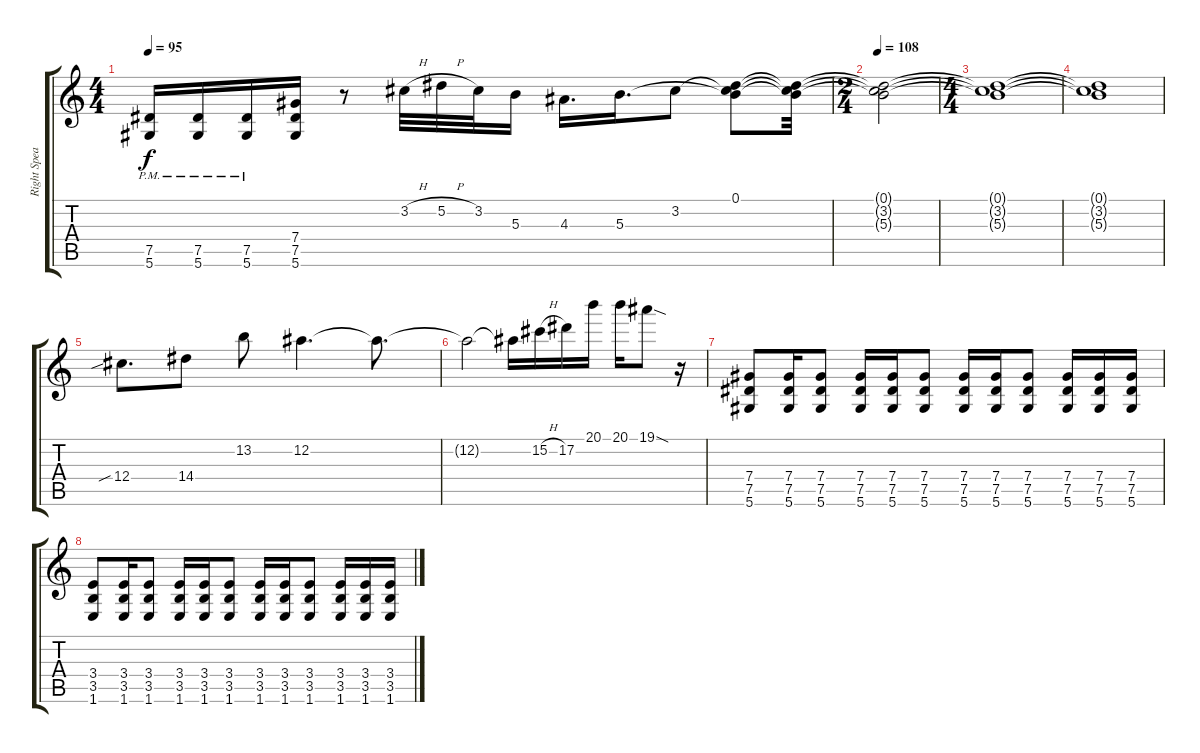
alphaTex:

\track ("Right Speaker 1" "Right Spea") {instrument distortionguitar}
\staff {score tabs}
\tuning (Eb4 Bb3 Gb3 Db3 Ab2 Eb2) {hide}
\ts (4 4)
\tempo 95
\clef g2
\ks c
(7.5{pm} 5.6{pm}).16{dy f} (7.5{pm} 5.6{pm}).16 (7.5{pm} 5.6{pm}).16 (7.4 7.5 5.6).16 r.8 3.2{h}.32 5.2{h}.32 3.2.32 5.3.16 4.3.16{d} 5.3.16{d} 3.2.8 (0.1 3.2{t} 5.3{t}).8 (0.1{t} 3.2{t} 5.3{t}).32 |
\ts (2 4)
\tempo 108
(0.1{t} 3.2{t} 5.3{t}).2 |
\ts (4 4)
(0.1{t} 3.2{t} 5.3{t}).1 |
(0.1{t} 3.2{t} 5.3{t}).1 |
12.4{sib}.8{d} 14.4.8 13.2.8 12.2.4{d} 12.2{t}.8{d} |
12.2{t}.2 12.2{t}.16 15.2{h}.16 17.2.16 20.1.16 20.1.16 19.1{sod}.8 r.16 |
(7.4 7.5 5.6).8 (7.4 7.5 5.6).16 (7.4 7.5 5.6).8 (7.4 7.5 5.6).16 (7.4 7.5 5.6).16 (7.4 7.5 5.6).8 (7.4 7.5 5.6).16 (7.4 7.5 5.6).16 (7.4 7.5 5.6).8 (7.4 7.5 5.6).16 (7.4 7.5 5.6).16 (7.4 7.5 5.6).16 |
(3.4 3.5 1.6).8 (3.4 3.5 1.6).16 (3.4 3.5 1.6).8 (3.4 3.5 1.6).16 (3.4 3.5 1.6).16 (3.4 3.5 1.6).8 (3.4 3.5 1.6).16 (3.4 3.5 1.6).16 (3.4 3.5 1.6).8 (3.4 3.5 1.6).16 (3.4 3.5 1.6).16 (3.4 3.5 1.6).16
